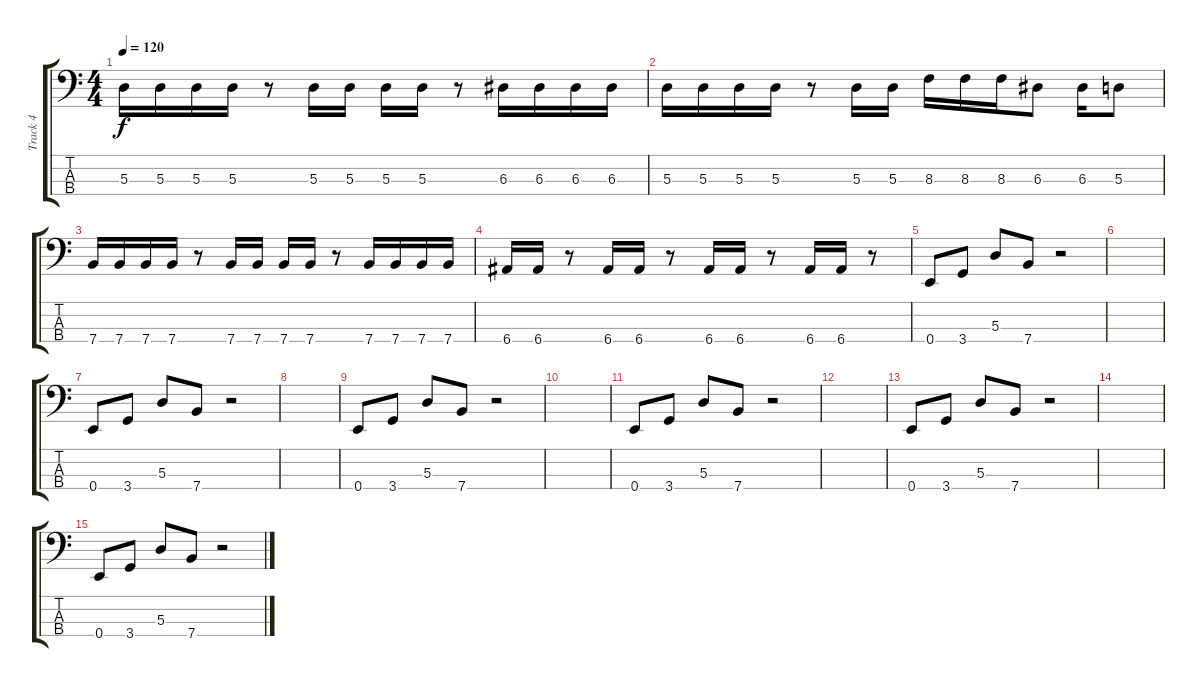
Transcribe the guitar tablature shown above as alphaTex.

\track ("Track 4" "Track 4") {instrument slapbass2}
\staff {score tabs}
\tuning (G2 D2 A1 E1) {hide}
\ts (4 4)
\tempo 120
\clef f4
\ks c
5.3.16{dy f} 5.3.16 5.3.16 5.3.16 r.8 5.3.16 5.3.16 5.3.16 5.3.16 r.8 6.3.16 6.3.16 6.3.16 6.3.16 |
5.3.16 5.3.16 5.3.16 5.3.16 r.8 5.3.16 5.3.16 8.3.16 8.3.16 8.3.16 6.3.8 6.3.16 5.3.8 |
7.4.16 7.4.16 7.4.16 7.4.16 r.8 7.4.16 7.4.16 7.4.16 7.4.16 r.8 7.4.16 7.4.16 7.4.16 7.4.16 |
6.4.16 6.4.16 r.8 6.4.16 6.4.16 r.8 6.4.16 6.4.16 r.8 6.4.16 6.4.16 r.8 |
0.4.8 3.4.8 5.3.8 7.4.8 r.2 |
|
0.4.8 3.4.8 5.3.8 7.4.8 r.2 |
|
0.4.8 3.4.8 5.3.8 7.4.8 r.2 |
|
0.4.8 3.4.8 5.3.8 7.4.8 r.2 |
|
0.4.8 3.4.8 5.3.8 7.4.8 r.2 |
|
0.4.8 3.4.8 5.3.8 7.4.8 r.2
